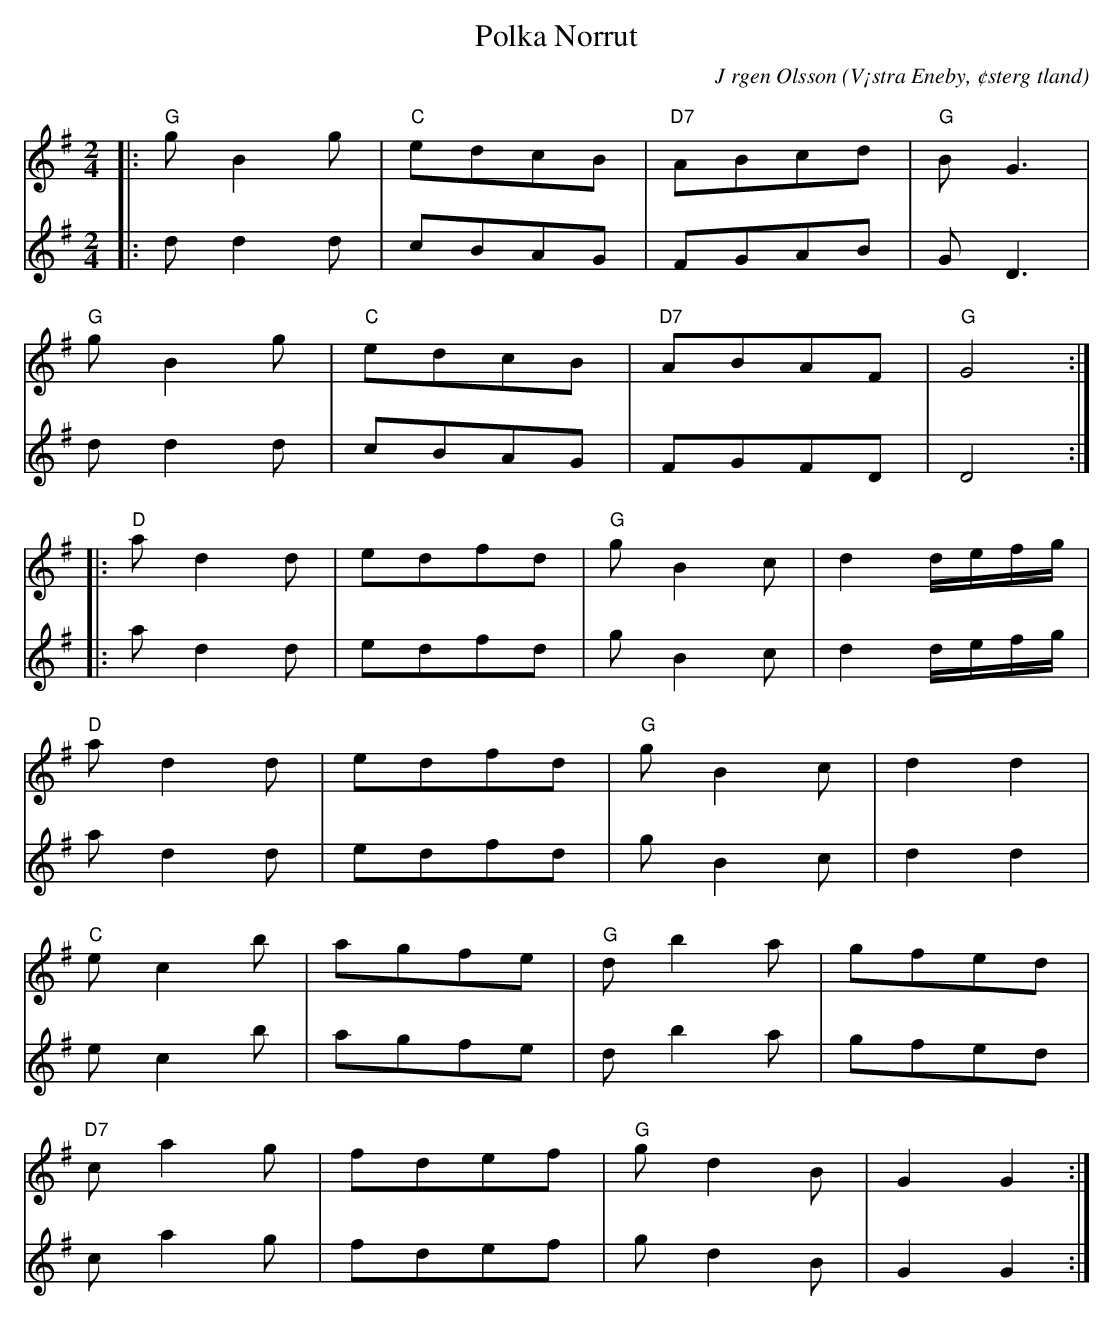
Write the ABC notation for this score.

X:1
T:Polka Norrut
C:J rgen Olsson
O:V¡stra Eneby, ¢sterg tland
Q:115
M:2/4
L:1/8
K:G
V:1
|:"G" gB2g|"C" edcB|"D7" ABcd|"G" B G3|
  "G" gB2g|"C" edcB|"D7" ABAF|"G" G4 :|
|:"D" ad2d|edfd   |"G" gB2c |d2d/2e/2f/2g/2|
"D" ad2d|edfd   |"G" gB2c |d2d2   |
"C" ec2b |agfe   |"G" db2a |gfed   |
"D7" ca2g |fdef   |"G" gd2B |G2G2   :|]
V:2
|:dd2d|cBAG|FGAB|G D3|
  dd2d|cBAG|FGFD|D4 :|
|:ad2d|edfd   | gB2c |d2d/2e/2f/2g/2|
ad2d|edfd   | gB2c |d2d2   |
ec2b |agfe   | db2a |gfed   |
 ca2g |fdef   | gd2B |G2G2   :|]
